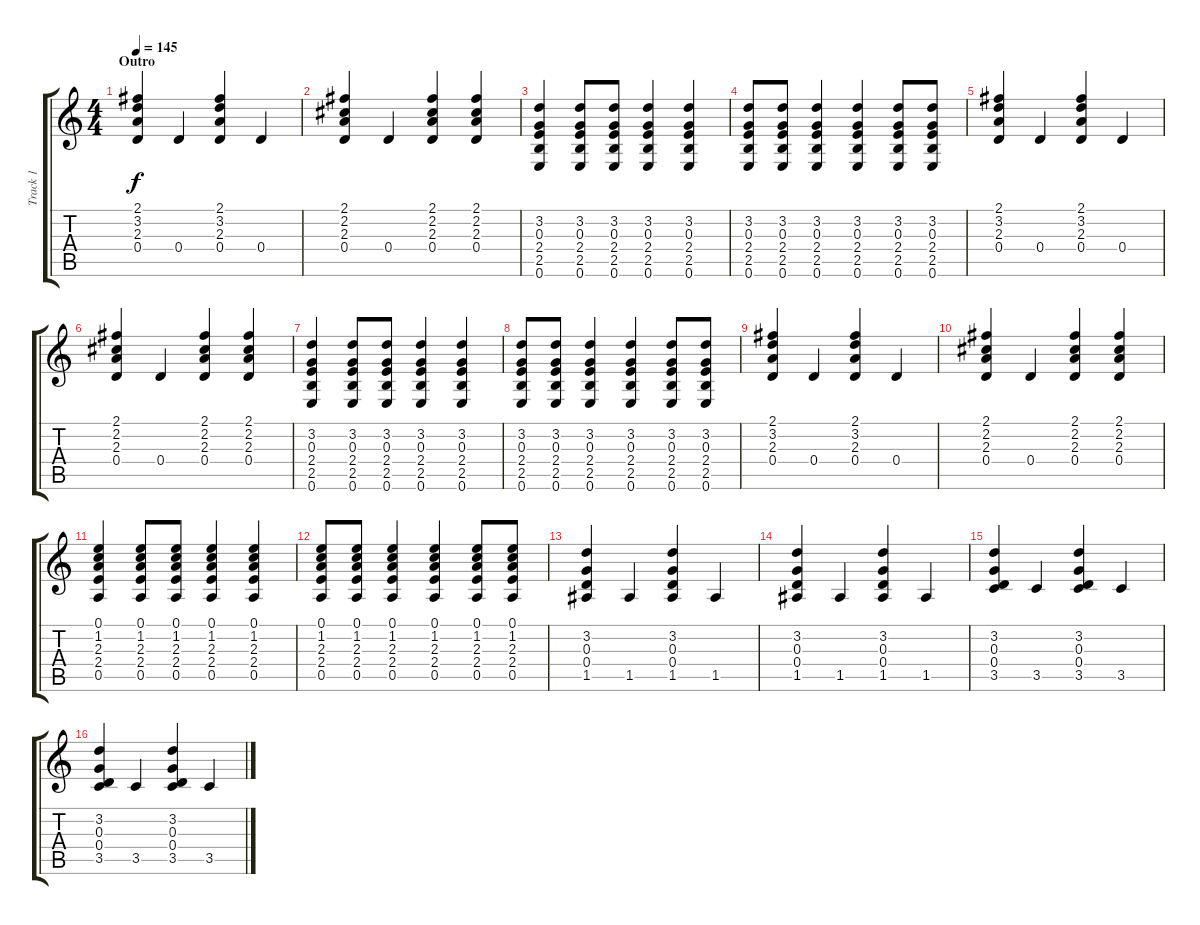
\track ("Track 1" "Track 1") {instrument acousticguitarsteel}
\staff {score tabs}
\tuning (E4 B3 G3 D3 A2 E2) {hide}
\ts (4 4)
\section ("" "Outro")
\tempo 145
\clef g2
\ks c
(2.1 3.2 2.3 0.4).4{dy f} 0.4.4 (2.1 3.2 2.3 0.4).4 0.4.4 |
(2.1 2.2 2.3 0.4).4 0.4.4 (2.1 2.2 2.3 0.4).4 (2.1 2.2 2.3 0.4).4 |
(3.2 0.3 2.4 2.5 0.6).4 (3.2 0.3 2.4 2.5 0.6).8 (3.2 0.3 2.4 2.5 0.6).8 (3.2 0.3 2.4 2.5 0.6).4 (3.2 0.3 2.4 2.5 0.6).4 |
(3.2 0.3 2.4 2.5 0.6).8 (3.2 0.3 2.4 2.5 0.6).8 (3.2 0.3 2.4 2.5 0.6).4 (3.2 0.3 2.4 2.5 0.6).4 (3.2 0.3 2.4 2.5 0.6).8 (3.2 0.3 2.4 2.5 0.6).8 |
(2.1 3.2 2.3 0.4).4 0.4.4 (2.1 3.2 2.3 0.4).4 0.4.4 |
(2.1 2.2 2.3 0.4).4 0.4.4 (2.1 2.2 2.3 0.4).4 (2.1 2.2 2.3 0.4).4 |
(3.2 0.3 2.4 2.5 0.6).4 (3.2 0.3 2.4 2.5 0.6).8 (3.2 0.3 2.4 2.5 0.6).8 (3.2 0.3 2.4 2.5 0.6).4 (3.2 0.3 2.4 2.5 0.6).4 |
(3.2 0.3 2.4 2.5 0.6).8 (3.2 0.3 2.4 2.5 0.6).8 (3.2 0.3 2.4 2.5 0.6).4 (3.2 0.3 2.4 2.5 0.6).4 (3.2 0.3 2.4 2.5 0.6).8 (3.2 0.3 2.4 2.5 0.6).8 |
(2.1 3.2 2.3 0.4).4 0.4.4 (2.1 3.2 2.3 0.4).4 0.4.4 |
(2.1 2.2 2.3 0.4).4 0.4.4 (2.1 2.2 2.3 0.4).4 (2.1 2.2 2.3 0.4).4 |
(0.1 1.2 2.3 2.4 0.5).4 (0.1 1.2 2.3 2.4 0.5).8 (0.1 1.2 2.3 2.4 0.5).8 (0.1 1.2 2.3 2.4 0.5).4 (0.1 1.2 2.3 2.4 0.5).4 |
(0.1 1.2 2.3 2.4 0.5).8 (0.1 1.2 2.3 2.4 0.5).8 (0.1 1.2 2.3 2.4 0.5).4 (0.1 1.2 2.3 2.4 0.5).4 (0.1 1.2 2.3 2.4 0.5).8 (0.1 1.2 2.3 2.4 0.5).8 |
(3.2 0.3 0.4 1.5).4 1.5.4 (3.2 0.3 0.4 1.5).4 1.5.4 |
(3.2 0.3 0.4 1.5).4 1.5.4 (3.2 0.3 0.4 1.5).4 1.5.4 |
(3.2 0.3 0.4 3.5).4 3.5.4 (3.2 0.3 0.4 3.5).4 3.5.4 |
(3.2 0.3 0.4 3.5).4 3.5.4 (3.2 0.3 0.4 3.5).4 3.5.4
